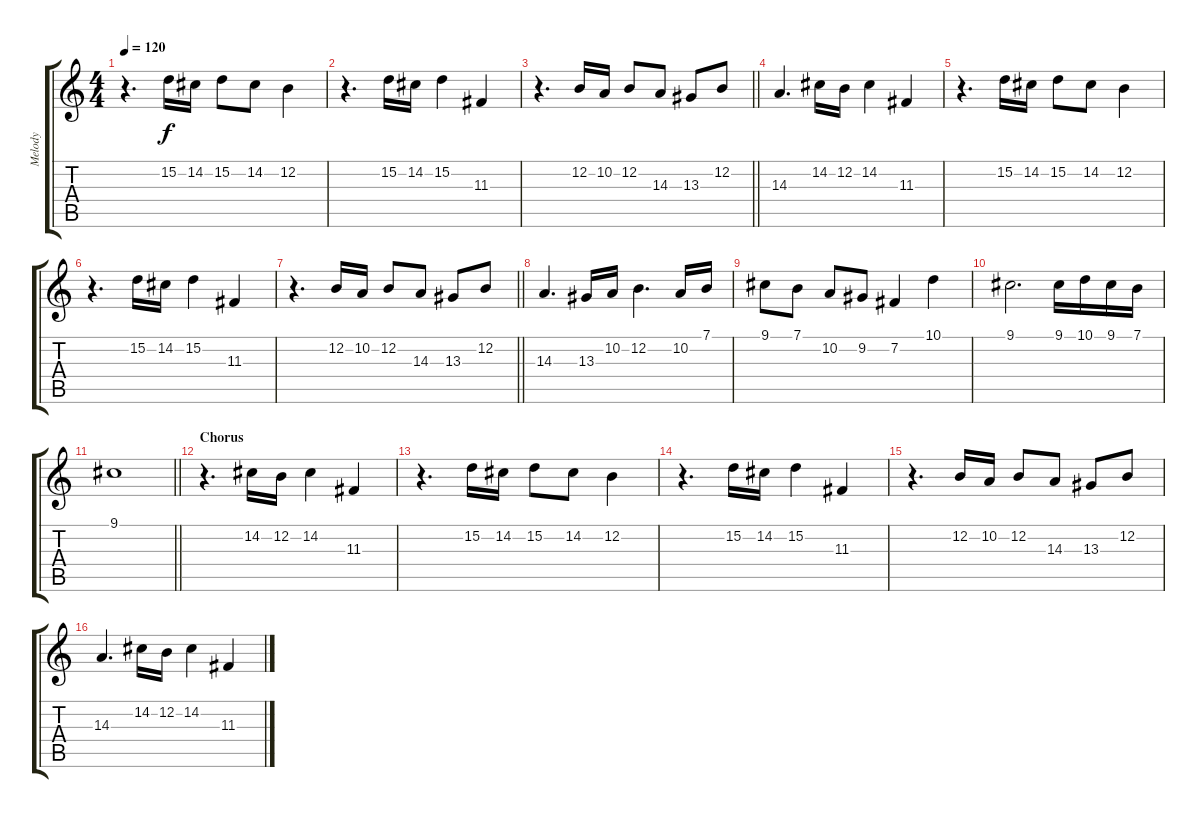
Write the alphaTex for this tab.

\track ("Melody" "Melody") {instrument synthbrass1}
\staff {score tabs}
\tuning (E4 B3 G3 D3 A2 B1) {hide}
\ts (4 4)
\tempo 120
\clef g2
\ks c
r.4{d dy f} 15.2.16 14.2.16 15.2.8 14.2.8 12.2.4 |
r.4{d} 15.2.16 14.2.16 15.2.4 11.3.4 |
\barLineRight lightlight
r.4{d} 12.2.16 10.2.16 12.2.8 14.3.8 13.3.8 12.2.8 |
14.3.4{d} 14.2.16 12.2.16 14.2.4 11.3.4 |
r.4{d} 15.2.16 14.2.16 15.2.8 14.2.8 12.2.4 |
r.4{d} 15.2.16 14.2.16 15.2.4 11.3.4 |
\barLineRight lightlight
r.4{d} 12.2.16 10.2.16 12.2.8 14.3.8 13.3.8 12.2.8 |
14.3.4{d} 13.3.16 10.2.16 12.2.4{d} 10.2.16 7.1.16 |
9.1.8 7.1.8 10.2.8 9.2.8 7.2.4 10.1.4 |
9.1.2{d} 9.1.16 10.1.16 9.1.16 7.1.16 |
\barLineRight lightlight
9.1.1 |
\section ("" "Chorus")
r.4{d} 14.2.16 12.2.16 14.2.4 11.3.4 |
r.4{d} 15.2.16 14.2.16 15.2.8 14.2.8 12.2.4 |
r.4{d} 15.2.16 14.2.16 15.2.4 11.3.4 |
r.4{d} 12.2.16 10.2.16 12.2.8 14.3.8 13.3.8 12.2.8 |
14.3.4{d} 14.2.16 12.2.16 14.2.4 11.3.4
